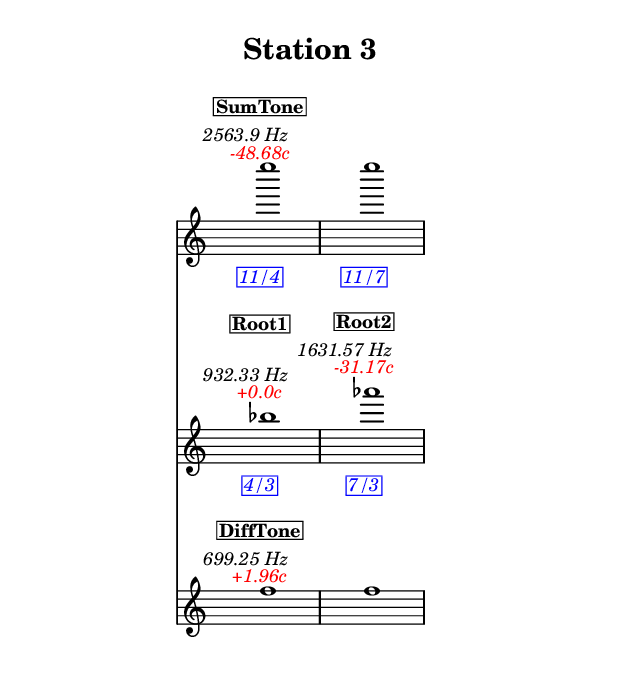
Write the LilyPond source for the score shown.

\version "2.20.0"
\language "english"

#(set-default-paper-size "a6" 'portrait)
#(set-global-staff-size 16)

\header {
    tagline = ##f
    title = \markup {
        \pad-around
            #3
            "Station 3"
        }
}

\layout {
    indent = #25
}

\paper {
    systems-per-page = 1
}

\score {
    \new Score
    <<
        \new Staff
        \with
        {
            \remove Time_signature_engraver
        }
        {
            \clef "treble"
            e''''1
            - \tweak color #red
            ^ \markup {
                \halign
                    #0
                    \italic
                        {
                            -48.68c
                        }
                }
            ^ \markup {
                \halign
                    #1
                    \italic
                        {
                            2563.9
                            Hz
                        }
                }
            ^ \markup {
                \pad-around
                    #1
                    \box
                        \vcenter
                            \halign
                                #0
                                \bold
                                    {
                                        SumTone
                                    }
                }
            - \tweak color #blue
            _ \markup {
                \pad-around
                    #1
                    \box
                        \halign
                            #0
                            \italic
                                {
                                    11/4
                                }
                }
            \override Score.NonMusicalPaperColumn.padding = #5
            \clef "treble"
            e''''1
            - \tweak color #blue
            _ \markup {
                \pad-around
                    #1
                    \box
                        \halign
                            #0
                            \italic
                                {
                                    11/7
                                }
                }
        }
        \new Staff
        \with
        {
            \remove Time_signature_engraver
        }
        {
            \clef "treble"
            bf''1
            - \tweak color #red
            ^ \markup {
                \halign
                    #0
                    \italic
                        {
                            +0.0c
                        }
                }
            ^ \markup {
                \halign
                    #1
                    \italic
                        {
                            932.33
                            Hz
                        }
                }
            ^ \markup {
                \pad-around
                    #1
                    \box
                        \vcenter
                            \halign
                                #0
                                \bold
                                    {
                                        Root1
                                    }
                }
            - \tweak color #blue
            _ \markup {
                \pad-around
                    #1
                    \box
                        \halign
                            #0
                            \italic
                                {
                                    4/3
                                }
                }
            \clef "treble"
            af'''1
            - \tweak color #red
            ^ \markup {
                \halign
                    #0
                    \italic
                        {
                            -31.17c
                        }
                }
            ^ \markup {
                \halign
                    #1
                    \italic
                        {
                            1631.57
                            Hz
                        }
                }
            ^ \markup {
                \pad-around
                    #1
                    \box
                        \vcenter
                            \halign
                                #0
                                \bold
                                    {
                                        Root2
                                    }
                }
            - \tweak color #blue
            _ \markup {
                \pad-around
                    #1
                    \box
                        \halign
                            #0
                            \italic
                                {
                                    7/3
                                }
                }
        }
        \new Staff
        \with
        {
            \remove Time_signature_engraver
        }
        {
            \clef "treble"
            f''1
            - \tweak color #red
            ^ \markup {
                \halign
                    #0
                    \italic
                        {
                            +1.96c
                        }
                }
            ^ \markup {
                \halign
                    #1
                    \italic
                        {
                            699.25
                            Hz
                        }
                }
            ^ \markup {
                \pad-around
                    #1
                    \box
                        \vcenter
                            \halign
                                #0
                                \bold
                                    {
                                        DiffTone
                                    }
                }
            \clef "treble"
            f''1
        }
    >>
}